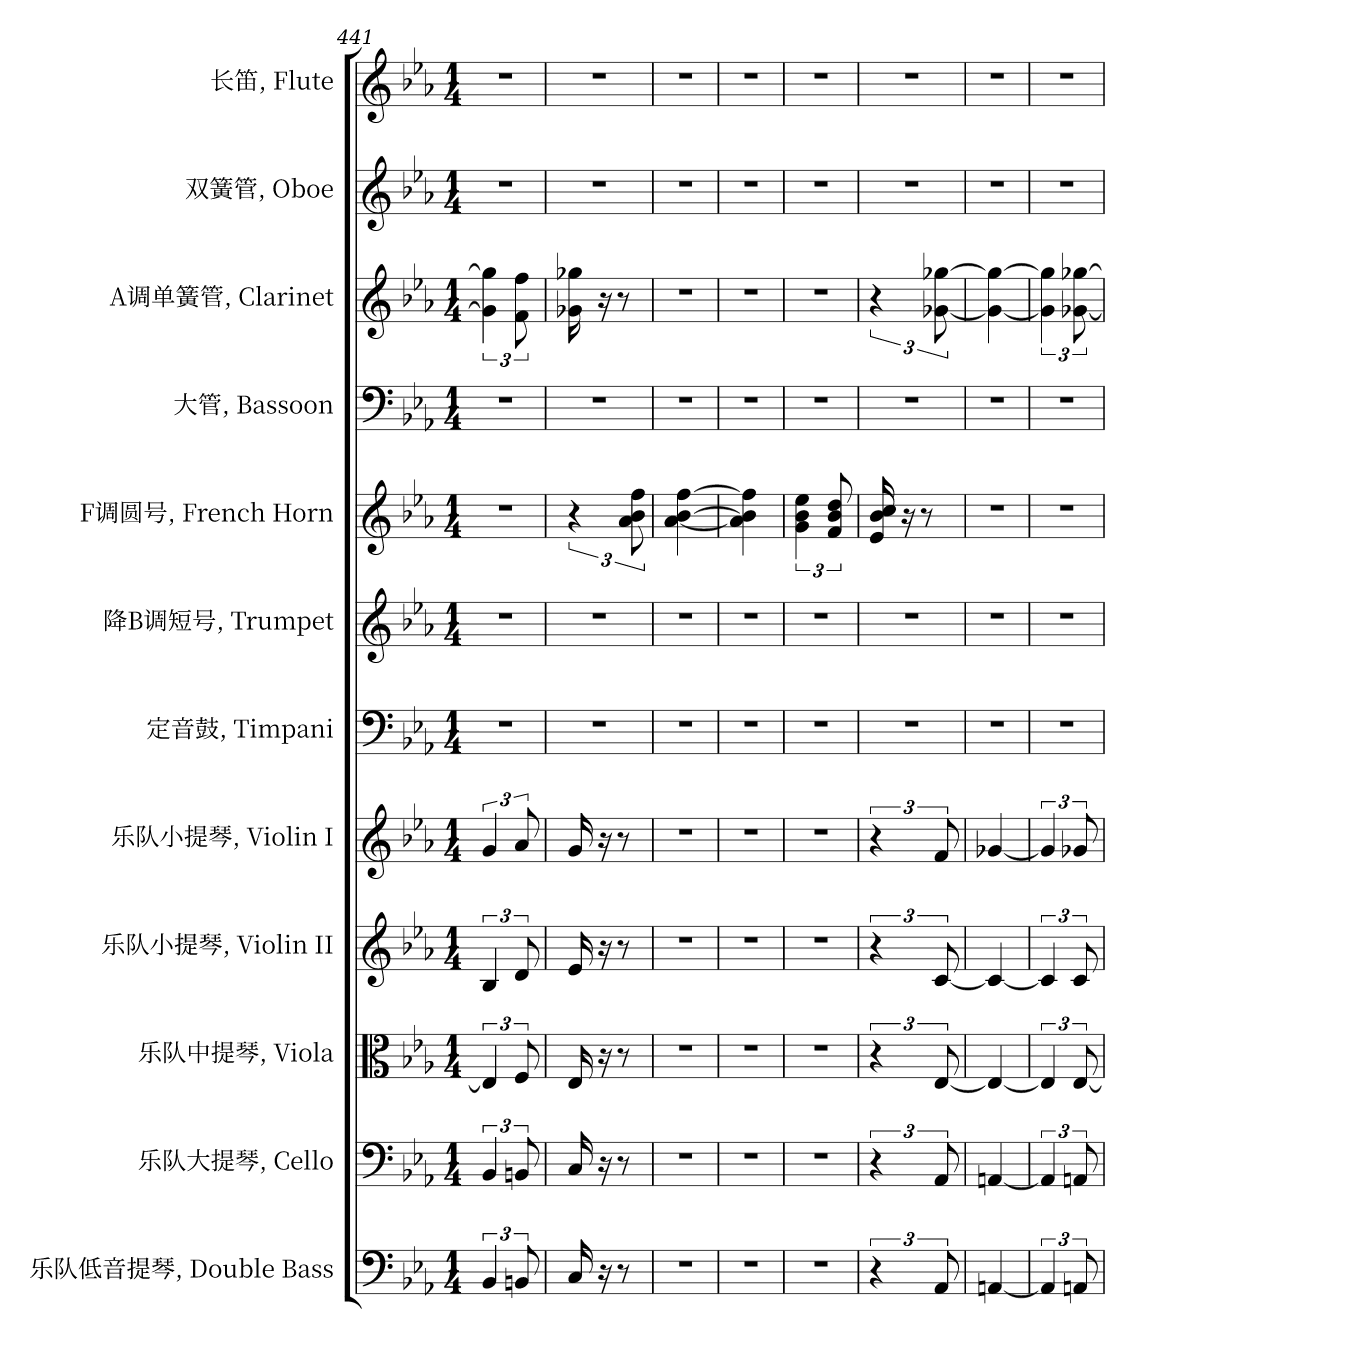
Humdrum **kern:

**kern	**kern	**kern	**kern	**kern	**kern	**kern	**kern	**kern	**kern	**kern	**kern
*part12	*part11	*part10	*part9	*part8	*part7	*part6	*part5	*part4	*part3	*part2	*part1
*staff12	*staff11	*staff10	*staff9	*staff8	*staff7	*staff6	*staff5	*staff4	*staff3	*staff2	*staff1
*I"乐队低音提琴, Double Bass	*I"乐队大提琴, Cello	*I"乐队中提琴, Viola	*I"乐队小提琴, Violin II	*I"乐队小提琴, Violin I	*I"定音鼓, Timpani	*I"降B调短号, Trumpet	*I"F调圆号, French Horn	*I"大管, Bassoon	*I"A调单簧管, Clarinet	*I"双簧管, Oboe	*I"长笛, Flute
*	*	*	*	*	*I'Timp.	*	*I'F Hn.	*I'Bsn.	*I'A Cl.	*I'Ob.	*I'Fl.
*clefF4	*clefF4	*clefC3	*clefG2	*clefG2	*clefF4	*clefG2	*clefG2	*clefF4	*clefG2	*clefG2	*clefG2
*ITrd7c12	*	*	*	*	*	*ITrd1c2	*ITrd4c7	*	*ITrd2c3	*	*
*k[b-e-a-]	*k[b-e-a-]	*k[b-e-a-]	*k[b-e-a-]	*k[b-e-a-]	*k[b-e-a-]	*k[b-e-a-d-g-]	*k[b-e-a-d-]	*k[b-e-a-]	*k[]	*k[b-e-a-]	*k[b-e-a-]
*M1/4	*M1/4	*M1/4	*M1/4	*M1/4	*M1/4	*M1/4	*M1/4	*M1/4	*M1/4	*M1/4	*M1/4
=441	=441	=441	=441	=441	=441	=441	=441	=441	=441	=441	=441
6BBB-/	6BB-/	6E-/]	6B-/	6g/	4r	4r	4r	4r	6e-\] 6ee-\]	4r	4r
12BBBn/	12BBn/	12F/	12d/	12a-/	.	.	.	.	12d\ 12dd\	.	.
=442	=442	=442	=442	=442	=442	=442	=442	=442	=442	=442	=442
16CC/	16C/	16E-/	16e-/	16g/	4r	4r	6r	4r	16e-X\ 16ee-X\	4r	4r
16r	16r	16r	16r	16r	.	.	.	.	16r	.	.
8r	8r	8r	8r	8r	.	.	.	.	8r	.	.
.	.	.	.	.	.	.	12d-\ 12e-\ 12b-\	.	.	.	.
!!LO:PB:g=z
=443	=443	=443	=443	=443	=443	=443	=443	=443	=443	=443	=443
4r	4r	4r	4r	4r	4r	4r	[4d-\ [4e-\ [4b-\	4r	4r	4r	4r
=444	=444	=444	=444	=444	=444	=444	=444	=444	=444	=444	=444
4r	4r	4r	4r	4r	4r	4r	4d-\] 4e-\] 4b-\]	4r	4r	4r	4r
=445	=445	=445	=445	=445	=445	=445	=445	=445	=445	=445	=445
4r	4r	4r	4r	4r	4r	4r	6c\ 6e-\ 6a-\	4r	4r	4r	4r
.	.	.	.	.	.	.	12B-/ 12e-/ 12g/	.	.	.	.
=446	=446	=446	=446	=446	=446	=446	=446	=446	=446	=446	=446
6r	6r	6r	6r	6r	4r	4r	16A-/ 16e-/ 16f/	4r	6r	4r	4r
.	.	.	.	.	.	.	16r	.	.	.	.
.	.	.	.	.	.	.	8r	.	.	.	.
12AAA-/	12AA-/	[12E-/	[12c/	12f/	.	.	.	.	[12e-X\ [12ee-X\	.	.
=447	=447	=447	=447	=447	=447	=447	=447	=447	=447	=447	=447
[4AAAn/	[4AAn/	4E-/_	4c/_	[4g-X/	4r	4r	4r	4r	4e-\_ 4ee-\_	4r	4r
=448	=448	=448	=448	=448	=448	=448	=448	=448	=448	=448	=448
6AAA/]	6AA/]	6E-/]	6c/]	6g-/]	4r	4r	4r	4r	6e-\] 6ee-\]	4r	4r
12AAAn/	12AAn/	[12E-/	12c/	12g-X/	.	.	.	.	[12e-X\ [12ee-X\	.	.
=	=	=	=	=	=	=	=	=	=	=	=
*-	*-	*-	*-	*-	*-	*-	*-	*-	*-	*-	*-
